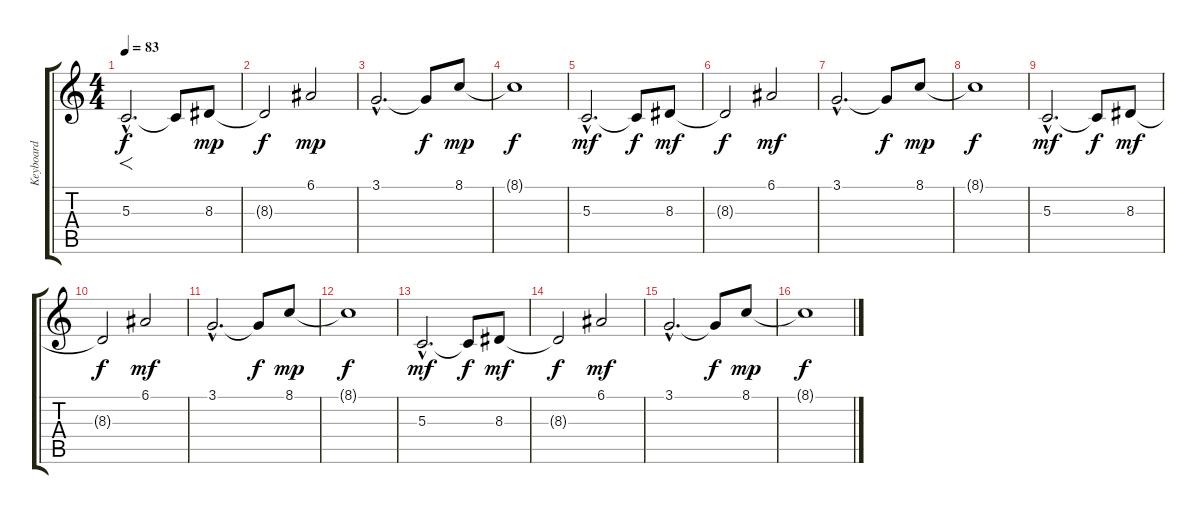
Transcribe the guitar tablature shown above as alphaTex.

\track ("Keyboard" "Keyboard") {instrument lead6voice}
\staff {score tabs}
\tuning (E4 B3 G3 D3 A2 D2) {hide}
\ts (4 4)
\tempo 83
\clef g2
\ks c
5.3{hac}.2{f d dy f instrument lead6voice} 5.3{t}.8 8.3.8{dy mp} |
8.3{t}.2{dy f} 6.1.2{dy mp} |
3.1{hac}.2{d} 3.1{t}.8{dy f} 8.1.8{dy mp} |
8.1{t}.1{dy f} |
5.3{hac}.2{d dy mf} 5.3{t}.8{dy f} 8.3.8{dy mf} |
8.3{t}.2{dy f} 6.1.2{dy mf} |
3.1{hac}.2{d} 3.1{t}.8{dy f} 8.1.8{dy mp} |
8.1{t}.1{dy f} |
5.3{hac}.2{d dy mf} 5.3{t}.8{dy f} 8.3.8{dy mf} |
8.3{t}.2{dy f} 6.1.2{dy mf} |
3.1{hac}.2{d} 3.1{t}.8{dy f} 8.1.8{dy mp} |
8.1{t}.1{dy f} |
5.3{hac}.2{d dy mf} 5.3{t}.8{dy f} 8.3.8{dy mf} |
8.3{t}.2{dy f} 6.1.2{dy mf} |
3.1{hac}.2{d} 3.1{t}.8{dy f} 8.1.8{dy mp} |
8.1{t}.1{dy f}
